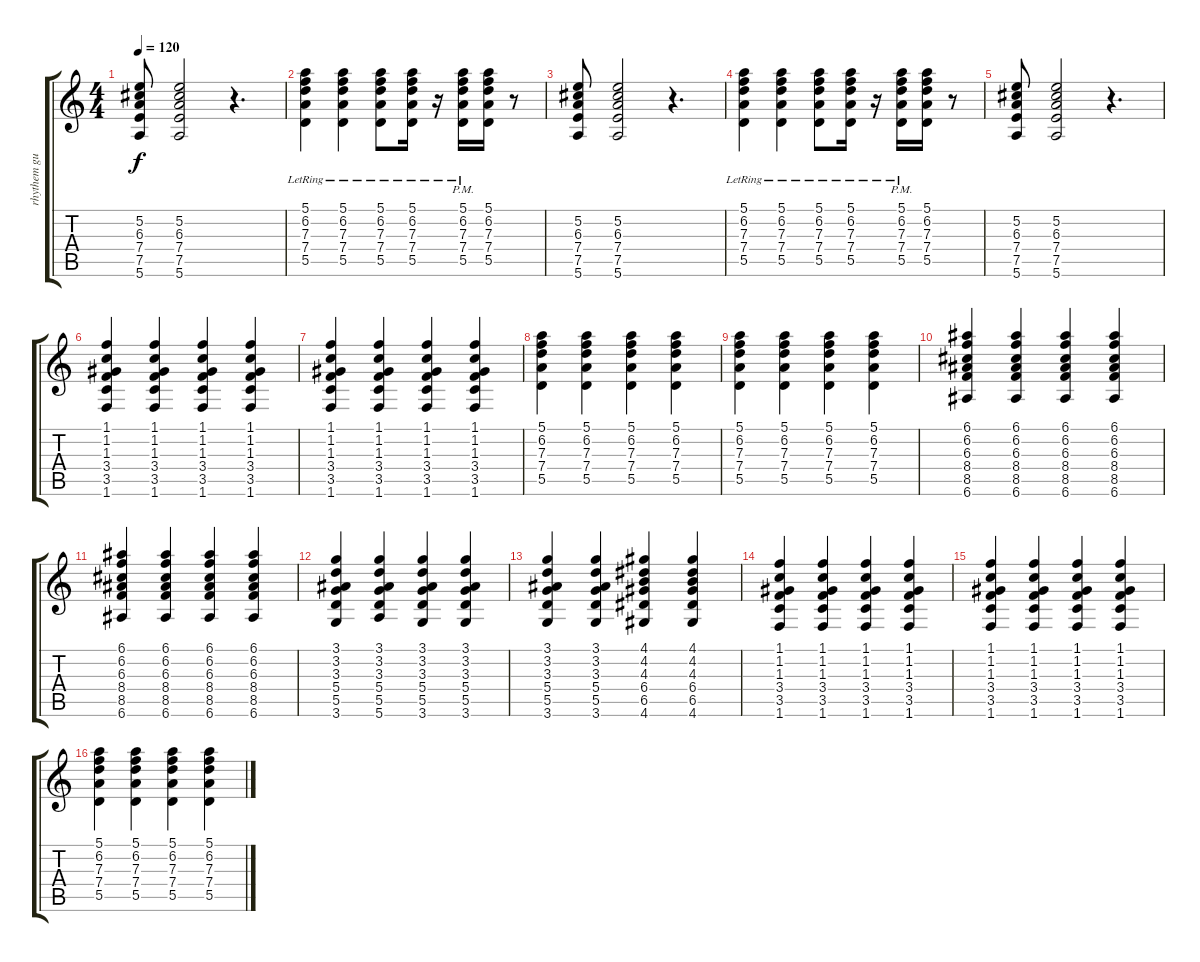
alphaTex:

\track ("rhythem guitar" "rhythem gu") {instrument electricguitarclean}
\staff {score tabs}
\tuning (E4 B3 G3 D3 A2 E2) {hide}
\ts (4 4)
\tempo 120
\clef g2
\ks c
(5.2 6.3 7.4 7.5 5.6).8{dy f} (5.2 6.3 7.4 7.5 5.6).2 r.4{d} |
(5.1{lr} 6.2{lr} 7.3{lr} 7.4{lr} 5.5{lr}).4 (5.1{lr} 6.2{lr} 7.3{lr} 7.4{lr} 5.5{lr}).4 (5.1{lr} 6.2{lr} 7.3{lr} 7.4{lr} 5.5{lr}).8 (5.1{lr} 6.2{lr} 7.3{lr} 7.4{lr} 5.5{lr}).16 r.16 (5.1{pm lr} 6.2{pm lr} 7.3{pm lr} 7.4{pm lr} 5.5{pm lr}).16 (5.1 6.2 7.3 7.4 5.5).16 r.8 |
(5.2 6.3 7.4 7.5 5.6).8 (5.2 6.3 7.4 7.5 5.6).2 r.4{d} |
(5.1{lr} 6.2{lr} 7.3{lr} 7.4{lr} 5.5{lr}).4 (5.1{lr} 6.2{lr} 7.3{lr} 7.4{lr} 5.5{lr}).4 (5.1{lr} 6.2{lr} 7.3{lr} 7.4{lr} 5.5{lr}).8 (5.1{lr} 6.2{lr} 7.3{lr} 7.4{lr} 5.5{lr}).16 r.16 (5.1{pm lr} 6.2{pm lr} 7.3{pm lr} 7.4{pm lr} 5.5{pm lr}).16 (5.1 6.2 7.3 7.4 5.5).16 r.8 |
(5.2 6.3 7.4 7.5 5.6).8 (5.2 6.3 7.4 7.5 5.6).2 r.4{d} |
(1.1 1.2 1.3 3.4 3.5 1.6).4 (1.1 1.2 1.3 3.4 3.5 1.6).4 (1.1 1.2 1.3 3.4 3.5 1.6).4 (1.1 1.2 1.3 3.4 3.5 1.6).4 |
(1.1 1.2 1.3 3.4 3.5 1.6).4 (1.1 1.2 1.3 3.4 3.5 1.6).4 (1.1 1.2 1.3 3.4 3.5 1.6).4 (1.1 1.2 1.3 3.4 3.5 1.6).4 |
(5.1 6.2 7.3 7.4 5.5).4 (5.1 6.2 7.3 7.4 5.5).4 (5.1 6.2 7.3 7.4 5.5).4 (5.1 6.2 7.3 7.4 5.5).4 |
(5.1 6.2 7.3 7.4 5.5).4 (5.1 6.2 7.3 7.4 5.5).4 (5.1 6.2 7.3 7.4 5.5).4 (5.1 6.2 7.3 7.4 5.5).4 |
(6.1 6.2 6.3 8.4 8.5 6.6).4 (6.1 6.2 6.3 8.4 8.5 6.6).4 (6.1 6.2 6.3 8.4 8.5 6.6).4 (6.1 6.2 6.3 8.4 8.5 6.6).4 |
(6.1 6.2 6.3 8.4 8.5 6.6).4 (6.1 6.2 6.3 8.4 8.5 6.6).4 (6.1 6.2 6.3 8.4 8.5 6.6).4 (6.1 6.2 6.3 8.4 8.5 6.6).4 |
(3.1 3.2 3.3 5.4 5.5 3.6).4 (3.1 3.2 3.3 5.4 5.5 5.6).4 (3.1 3.2 3.3 5.4 5.5 3.6).4 (3.1 3.2 3.3 5.4 5.5 3.6).4 |
(3.1 3.2 3.3 5.4 5.5 3.6).4 (3.1 3.2 3.3 5.4 5.5 3.6).4 (4.1 4.2 4.3 6.4 6.5 4.6).4 (4.1 4.2 4.3 6.4 6.5 4.6).4 |
(1.1 1.2 1.3 3.4 3.5 1.6).4 (1.1 1.2 1.3 3.4 3.5 1.6).4 (1.1 1.2 1.3 3.4 3.5 1.6).4 (1.1 1.2 1.3 3.4 3.5 1.6).4 |
(1.1 1.2 1.3 3.4 3.5 1.6).4 (1.1 1.2 1.3 3.4 3.5 1.6).4 (1.1 1.2 1.3 3.4 3.5 1.6).4 (1.1 1.2 1.3 3.4 3.5 1.6).4 |
(5.1 6.2 7.3 7.4 5.5).4 (5.1 6.2 7.3 7.4 5.5).4 (5.1 6.2 7.3 7.4 5.5).4 (5.1 6.2 7.3 7.4 5.5).4
